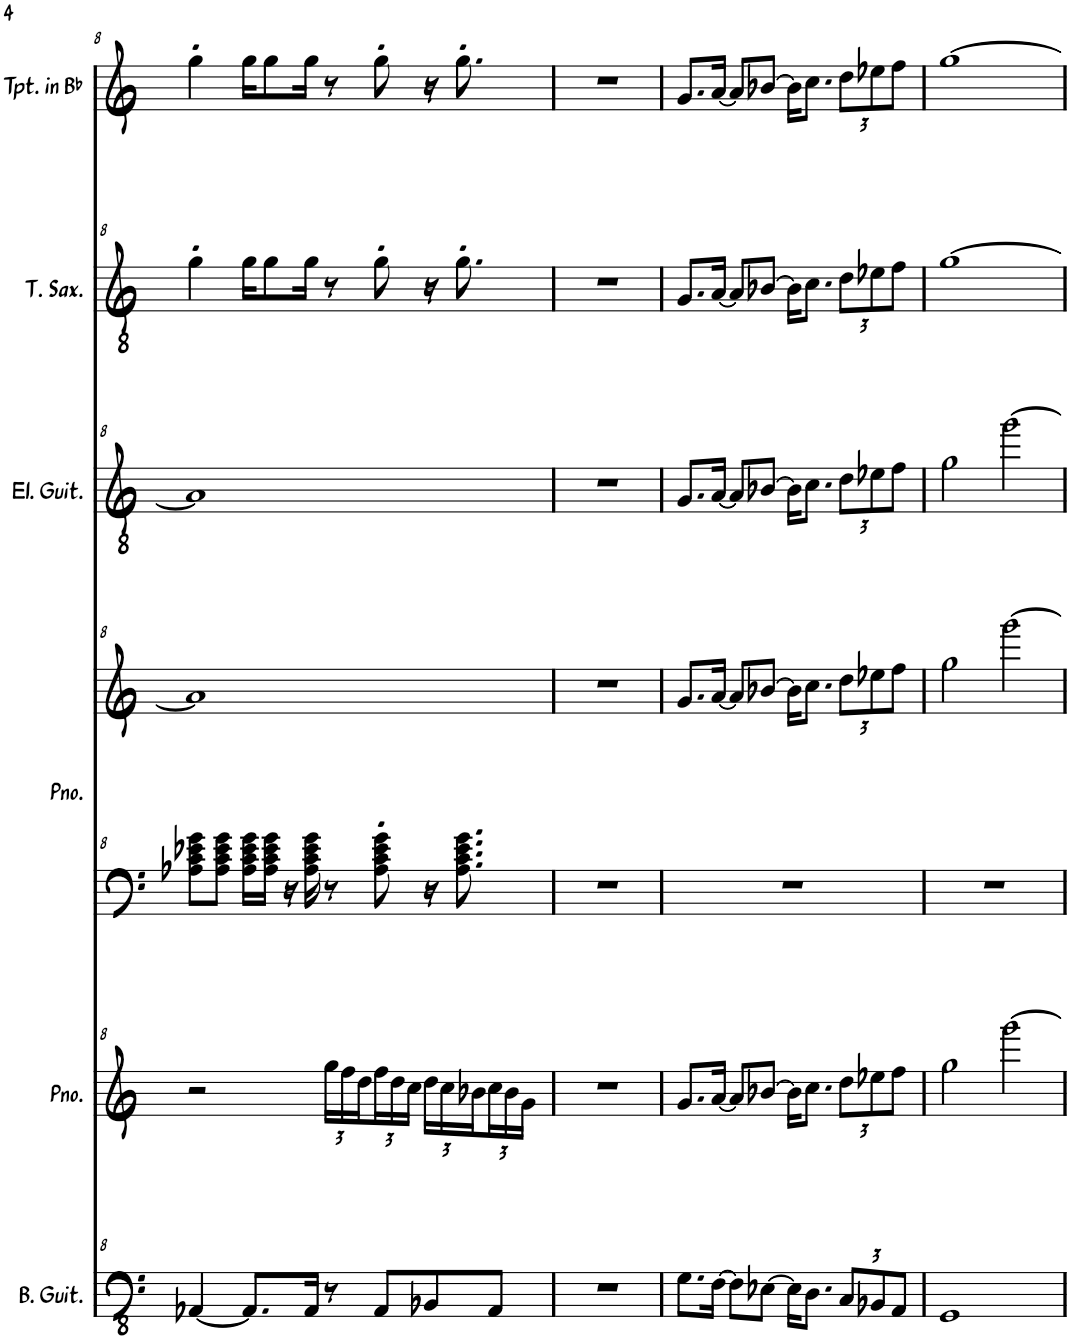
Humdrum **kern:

**kern	**kern	**kern	**kern	**kern	**kern	**kern
*part6	*part5	*part4	*part4	*part3	*part2	*part1
*staff7	*staff6	*staff5	*staff4	*staff3	*staff2	*staff1
*I"Bass Guitar	*I"Piano	*I"Piano	*	*I"Electric Guitar	*I"Tenor Saxophone	*I"Trumpet in Bb
*I'B. Guit.	*I'Pno.	*I'Pno.	*	*I'El. Guit.	*I'T. Sax.	*I'Tpt. in Bb
!!LO:PB:g=z
*clefFv4	*clefG2	*clefF4	*clefG2	*clefGv2	*clefGv2	*clefG2
*	*	*	*	*	*Trd8c14	*Trd1c2
*k[]	*k[]	*k[]	*k[]	*k[]	*k[]	*k[]
*M4/4	*M4/4	*M4/4	*M4/4	*M4/4	*M4/4	*M4/4
=8	=8	=8	=8	=8	=8	=8
[4AAA-X/	2r	8A-X\ 8c\ 8e-X\ 8g\L	1a-]	1A-]	4g'\	4gg'\
.	.	8A-\ 8c\ 8e-\ 8g\J	.	.	.	.
8.AAA-/L]	.	16A-\ 16c\ 16e-\ 16g\LL	.	.	16g\KL	16gg\KL
.	.	16A-\ 16c\ 16e-\ 16g\JJ	.	.	8g\	8gg\
.	.	16r	.	.	.	.
16AAA-/Jk	.	16A-\ 16c\ 16e-\ 16g\	.	.	16g\Jk	16gg\Jk
*	*Xbrackettup	*	*	*	*	*
8r	24gg\LL	8r	.	.	8r	8r
.	24ff\	.	.	.	.	.
.	24dd\	.	.	.	.	.
8AAA-/L	24ff\	8A-\' 8c\' 8e-\' 8g\'	.	.	8g'\	8gg'\
.	24dd\	.	.	.	.	.
.	24cc\JJ	.	.	.	.	.
8BBB-X/	24dd\LL	16r	.	.	16r	16r
.	24cc\	.	.	.	.	.
.	.	8.A-\ 8.c\ 8.e-\ 8.g\	.	.	8.g'\	8.gg'\
.	24b-X\	.	.	.	.	.
8AAA-/J	24cc\	.	.	.	.	.
.	24b-\	.	.	.	.	.
.	24g\JJ	.	.	.	.	.
=9	=9	=9	=9	=9	=9	=9
1r	1r	1r	1r	1r	1r	1r
=10	=10	=10	=10	=10	=10	=10
8.GG\L	8.g/L	1r	8.g/L	8.G/L	8.G/L	8.g/L
[16FF\Jk	[16a/Jk	.	[16a/Jk	[16A/Jk	[16A/Jk	[16a/Jk
8FF\L]	8a/L]	.	8a/L]	8A/L]	8A/L]	8a/L]
[8EE-X\J	[8b-X/J	.	[8b-X/J	[8B-X/J	[8B-X/J	[8b-X/J
16EE-\KL]	16b-\KL]	.	16b-\KL]	16B-\KL]	16B-\KL]	16b-\KL]
8.DD\J	8.cc\J	.	8.cc\J	8.c\J	8.c\J	8.cc\J
*Xbrackettup	*	*	*Xbrackettup	*Xbrackettup	*Xbrackettup	*Xbrackettup
12CC/L	12dd\L	.	12dd\L	12d\L	12d\L	12dd\L
12BBB-X/	12ee-X\	.	12ee-X\	12e-X\	12e-X\	12ee-X\
12AAA/J	12ff\J	.	12ff\J	12f\J	12f\J	12ff\J
=11	=11	=11	=11	=11	=11	=11
1GGG	2gg\	1r	2gg\	2g\	[1g	[1gg
.	[2ggg\	.	[2ggg\	[2gg\	.	.
=	=	=	=	=	=	=
*-	*-	*-	*-	*-	*-	*-
